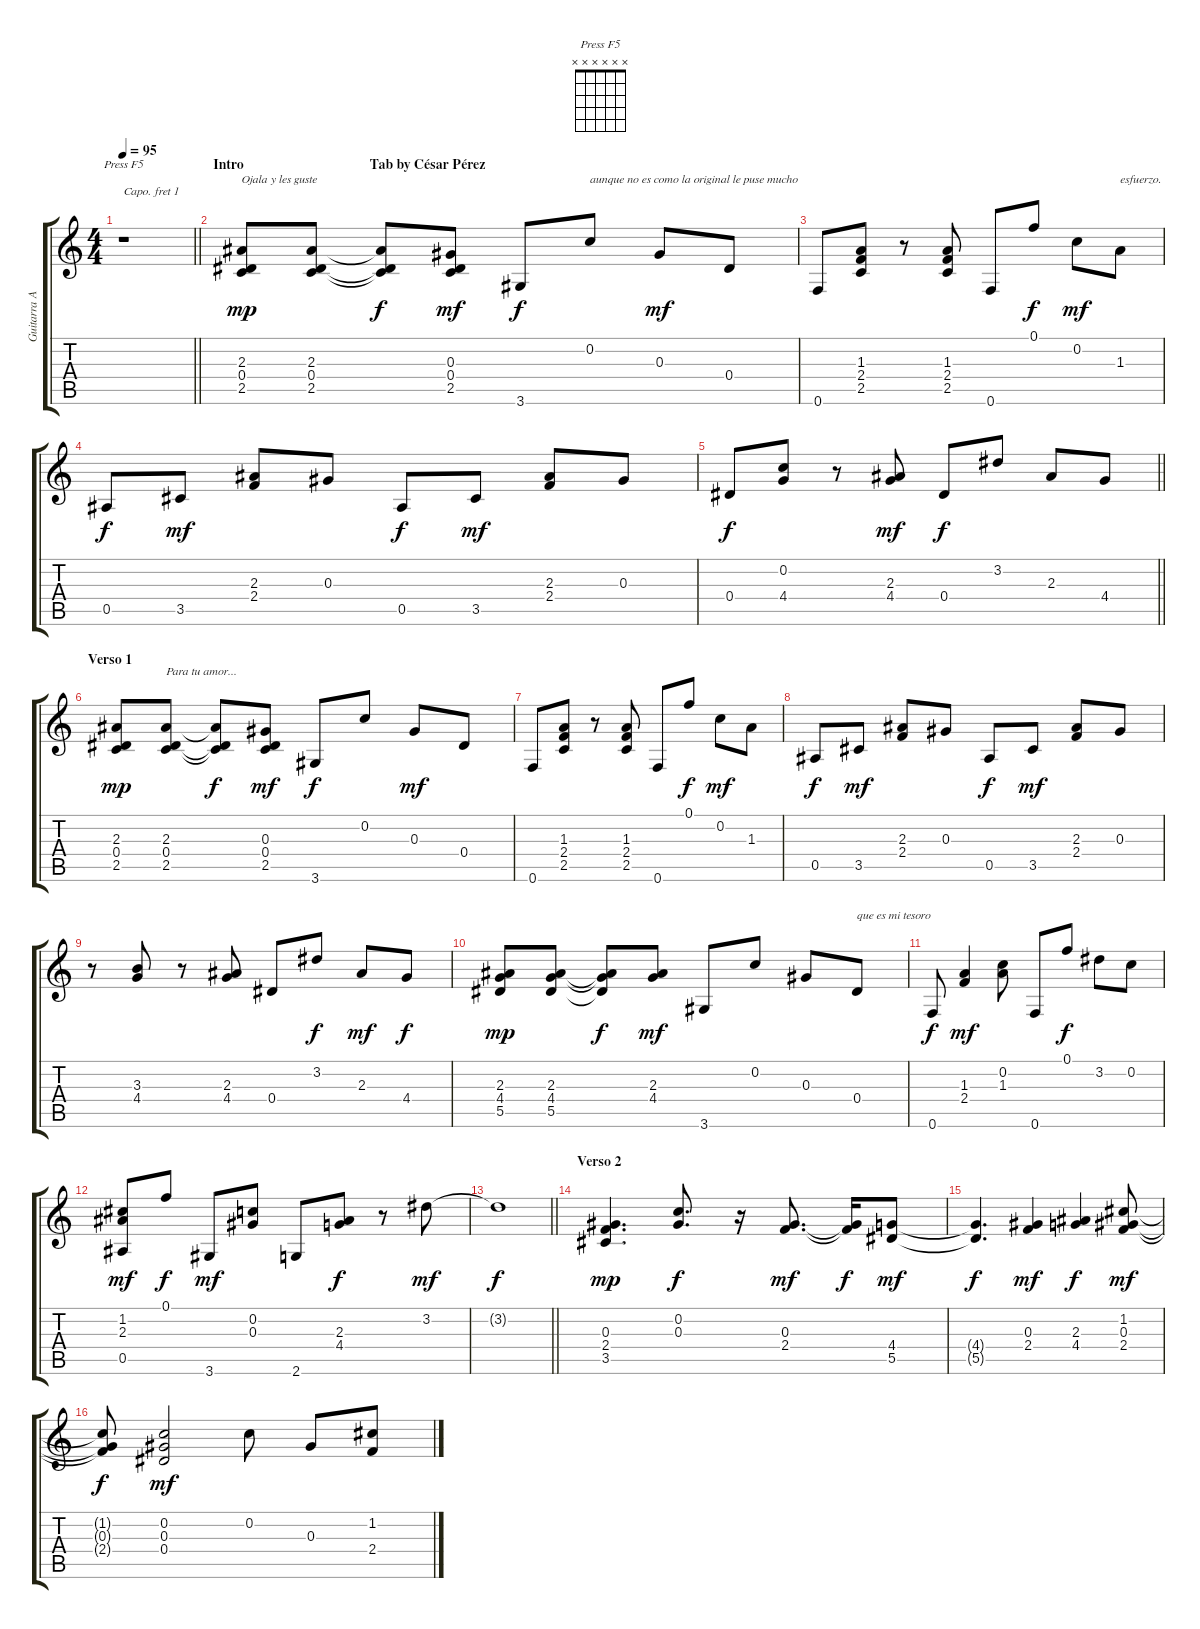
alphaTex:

\track ("Guitarra Acústica" "Guitarra A") {instrument acousticguitarnylon}
\staff {score tabs}
\capo 1
\tuning (E4 B3 G3 D3 A2 E2) {hide}
\chord ("Press F5" x x x x x x)
\ts (4 4)
\tempo 95
\clef g2
\barLineRight lightlight
\ks c
r.1{ch "Press F5" dy mp instrument acousticguitarnylon} |
\section ("" "Intro                                    Tab by César Pérez")
(2.3 0.4 2.5).8{txt "Ojala y les guste"} (2.3 0.4 2.5).8 (2.3{t} 0.4{t} 2.5{t}).8{dy f} (0.3 0.4 2.5).8{dy mf} 3.6.8{dy f} 0.2.8{txt "aunque no es como la original le puse mucho"} 0.3.8{dy mf} 0.4.8 |
0.6.8 (1.3 2.4 2.5).8 r.8 (1.3 2.4 2.5).8 0.6.8 0.1.8{dy f} 0.2.8{dy mf} 1.3.8{txt "esfuerzo."} |
0.5.8{dy f} 3.5.8{dy mf} (2.3 2.4).8 0.3.8 0.5.8{dy f} 3.5.8{dy mf} (2.3 2.4).8 0.3.8 |
\barLineRight lightlight
0.4.8{dy f} (0.2 4.4).8 r.8 (2.3 4.4).8{dy mf} 0.4.8{dy f} 3.2.8 2.3.8 4.4.8 |
\section ("" "Verso 1")
(2.3 0.4 2.5).8{dy mp} (2.3 0.4 2.5).8{txt "Para tu amor..."} (2.3{t} 0.4{t} 2.5{t}).8{dy f} (0.3 0.4 2.5).8{dy mf} 3.6.8{dy f} 0.2.8 0.3.8{dy mf} 0.4.8 |
0.6.8 (1.3 2.4 2.5).8 r.8 (1.3 2.4 2.5).8 0.6.8 0.1.8{dy f} 0.2.8{dy mf} 1.3.8 |
0.5.8{dy f} 3.5.8{dy mf} (2.3 2.4).8 0.3.8 0.5.8{dy f} 3.5.8{dy mf} (2.3 2.4).8 0.3.8 |
r.8 (3.3 4.4).8 r.8 (2.3 4.4).8 0.4.8 3.2.8{dy f} 2.3.8{dy mf} 4.4.8{dy f} |
(2.3 4.4 5.5).8{dy mp} (2.3 4.4 5.5).8 (2.3{t} 4.4{t} 5.5{t}).8{dy f} (2.3 4.4).8{dy mf} 3.6.8 0.2.8 0.3.8 0.4.8{txt "que es mi tesoro"} |
0.6.8{dy f} (1.3 2.4).4{dy mf} (0.2 1.3).8 0.6.8 0.1.8{dy f} 3.2.8 0.2.8 |
(1.2 2.3 0.5).8{dy mf} 0.1.8{dy f} 3.6.8{dy mf} (0.2 0.3).8 2.6.8 (2.3 4.4).8{dy f} r.8 3.2.8{dy mf} |
\barLineRight lightlight
3.2{t}.1{dy f} |
\section ("" "Verso 2")
(0.3 2.4 3.5).4{d dy mp} (0.2 0.3).8{d dy f} r.16 (0.3 2.4).8{d dy mf} (0.3{t} 2.4{t}).16{dy f} (4.4 5.5).8{dy mf} |
(4.4{t} 5.5{t}).4{d dy f} (0.3 2.4).4{dy mf} (2.3 4.4).4{dy f} (1.2 0.3 2.4).8{dy mf} |
(1.2{t} 0.3{t} 2.4{t}).8{dy f} (0.2 0.3 0.4).2{dy mf} 0.2.8 0.3.8 (1.2 2.4).8
